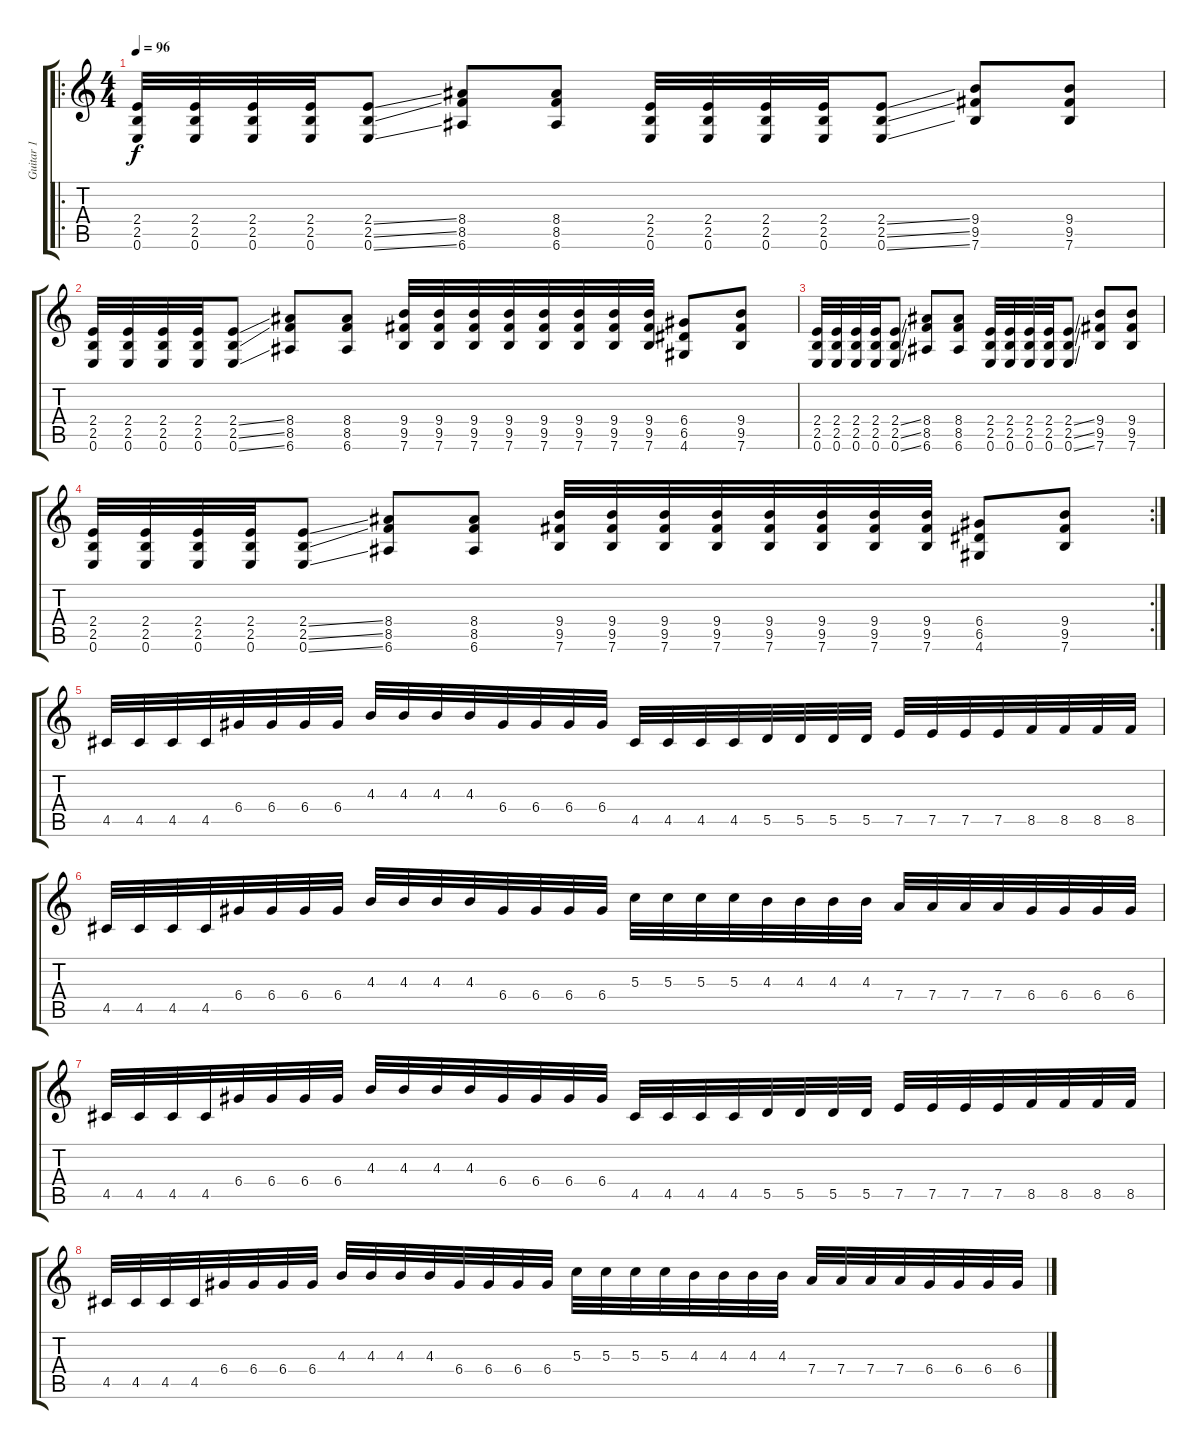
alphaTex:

\track ("Guitar 1" "Guitar 1") {instrument distortionguitar}
\staff {score tabs}
\tuning (E4 B3 G3 D3 A2 E2) {hide}
\ro
\ts (4 4)
\tempo 96
\clef g2
\ks c
(2.4 2.5 0.6).32{dy f} (2.4 2.5 0.6).32 (2.4 2.5 0.6).32 (2.4 2.5 0.6).32 (2.4{ss} 2.5{ss} 0.6{ss}).8 (8.4 8.5 6.6).8 (8.4 8.5 6.6).8 (2.4 2.5 0.6).32 (2.4 2.5 0.6).32 (2.4 2.5 0.6).32 (2.4 2.5 0.6).32 (2.4{ss} 2.5{ss} 0.6{ss}).8 (9.4 9.5 7.6).8 (9.4 9.5 7.6).8 |
(2.4 2.5 0.6).32 (2.4 2.5 0.6).32 (2.4 2.5 0.6).32 (2.4 2.5 0.6).32 (2.4{ss} 2.5{ss} 0.6{ss}).8 (8.4 8.5 6.6).8 (8.4 8.5 6.6).8 (9.4 9.5 7.6).32 (9.4 9.5 7.6).32 (9.4 9.5 7.6).32 (9.4 9.5 7.6).32 (9.4 9.5 7.6).32 (9.4 9.5 7.6).32 (9.4 9.5 7.6).32 (9.4 9.5 7.6).32 (6.4 6.5 4.6).8 (9.4 9.5 7.6).8 |
(2.4 2.5 0.6).32 (2.4 2.5 0.6).32 (2.4 2.5 0.6).32 (2.4 2.5 0.6).32 (2.4{ss} 2.5{ss} 0.6{ss}).8 (8.4 8.5 6.6).8 (8.4 8.5 6.6).8 (2.4 2.5 0.6).32 (2.4 2.5 0.6).32 (2.4 2.5 0.6).32 (2.4 2.5 0.6).32 (2.4{ss} 2.5{ss} 0.6{ss}).8 (9.4 9.5 7.6).8 (9.4 9.5 7.6).8 |
\rc 2
(2.4 2.5 0.6).32 (2.4 2.5 0.6).32 (2.4 2.5 0.6).32 (2.4 2.5 0.6).32 (2.4{ss} 2.5{ss} 0.6{ss}).8 (8.4 8.5 6.6).8 (8.4 8.5 6.6).8 (9.4 9.5 7.6).32 (9.4 9.5 7.6).32 (9.4 9.5 7.6).32 (9.4 9.5 7.6).32 (9.4 9.5 7.6).32 (9.4 9.5 7.6).32 (9.4 9.5 7.6).32 (9.4 9.5 7.6).32 (6.4 6.5 4.6).8 (9.4 9.5 7.6).8 |
4.5.32 4.5.32 4.5.32 4.5.32 6.4.32 6.4.32 6.4.32 6.4.32 4.3.32 4.3.32 4.3.32 4.3.32 6.4.32 6.4.32 6.4.32 6.4.32 4.5.32 4.5.32 4.5.32 4.5.32 5.5.32 5.5.32 5.5.32 5.5.32 7.5.32 7.5.32 7.5.32 7.5.32 8.5.32 8.5.32 8.5.32 8.5.32 |
4.5.32 4.5.32 4.5.32 4.5.32 6.4.32 6.4.32 6.4.32 6.4.32 4.3.32 4.3.32 4.3.32 4.3.32 6.4.32 6.4.32 6.4.32 6.4.32 5.3.32 5.3.32 5.3.32 5.3.32 4.3.32 4.3.32 4.3.32 4.3.32 7.4.32 7.4.32 7.4.32 7.4.32 6.4.32 6.4.32 6.4.32 6.4.32 |
4.5.32 4.5.32 4.5.32 4.5.32 6.4.32 6.4.32 6.4.32 6.4.32 4.3.32 4.3.32 4.3.32 4.3.32 6.4.32 6.4.32 6.4.32 6.4.32 4.5.32 4.5.32 4.5.32 4.5.32 5.5.32 5.5.32 5.5.32 5.5.32 7.5.32 7.5.32 7.5.32 7.5.32 8.5.32 8.5.32 8.5.32 8.5.32 |
4.5.32 4.5.32 4.5.32 4.5.32 6.4.32 6.4.32 6.4.32 6.4.32 4.3.32 4.3.32 4.3.32 4.3.32 6.4.32 6.4.32 6.4.32 6.4.32 5.3.32 5.3.32 5.3.32 5.3.32 4.3.32 4.3.32 4.3.32 4.3.32 7.4.32 7.4.32 7.4.32 7.4.32 6.4.32 6.4.32 6.4.32 6.4.32
